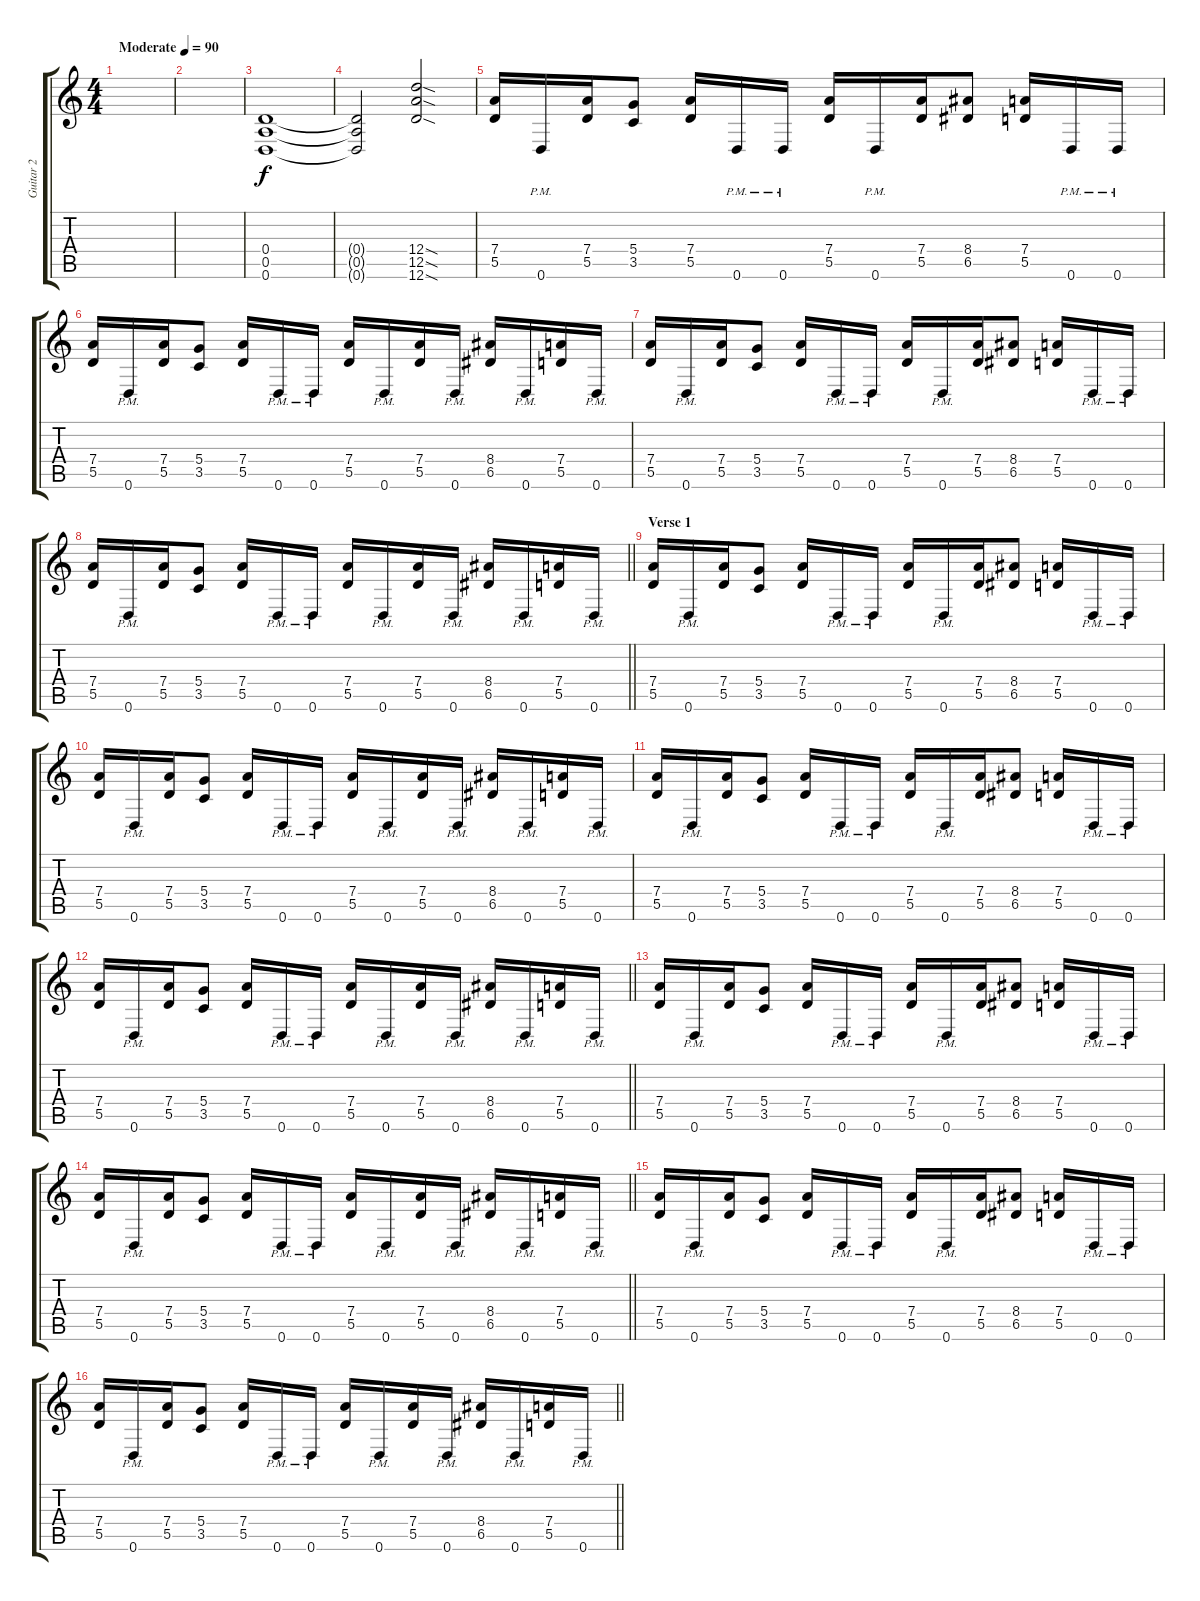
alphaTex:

\track ("Guitar 2" "Guitar 2") {instrument distortionguitar}
\staff {score tabs}
\tuning (E4 B3 G3 D3 A2 D2) {hide}
\ts (4 4)
\tempo (90 "Moderate")
\clef g2
\ks c
|
|
(0.4 0.5 0.6).1 |
(0.4{t} 0.5{t} 0.6{t}).2 (12.4{sod} 12.5{sod} 12.6{sod}).2 |
(7.4 5.5).16 0.6{pm}.16 (7.4 5.5).16 (5.4 3.5).8 (7.4 5.5).16 0.6{pm}.16 0.6{pm}.16 (7.4 5.5).16 0.6{pm}.16 (7.4 5.5).16 (8.4 6.5).8 (7.4 5.5).16 0.6{pm}.16 0.6{pm}.16 |
(7.4 5.5).16 0.6{pm}.16 (7.4 5.5).16 (5.4 3.5).8 (7.4 5.5).16 0.6{pm}.16 0.6{pm}.16 (7.4 5.5).16 0.6{pm}.16 (7.4 5.5).16 0.6{pm}.16 (8.4 6.5).16 0.6{pm}.16 (7.4 5.5).16 0.6{pm}.16 |
(7.4 5.5).16 0.6{pm}.16 (7.4 5.5).16 (5.4 3.5).8 (7.4 5.5).16 0.6{pm}.16 0.6{pm}.16 (7.4 5.5).16 0.6{pm}.16 (7.4 5.5).16 (8.4 6.5).8 (7.4 5.5).16 0.6{pm}.16 0.6{pm}.16 |
\barLineRight lightlight
(7.4 5.5).16 0.6{pm}.16 (7.4 5.5).16 (5.4 3.5).8 (7.4 5.5).16 0.6{pm}.16 0.6{pm}.16 (7.4 5.5).16 0.6{pm}.16 (7.4 5.5).16 0.6{pm}.16 (8.4 6.5).16 0.6{pm}.16 (7.4 5.5).16 0.6{pm}.16 |
\section ("" "Verse 1")
(7.4 5.5).16 0.6{pm}.16 (7.4 5.5).16 (5.4 3.5).8 (7.4 5.5).16 0.6{pm}.16 0.6{pm}.16 (7.4 5.5).16 0.6{pm}.16 (7.4 5.5).16 (8.4 6.5).8 (7.4 5.5).16 0.6{pm}.16 0.6{pm}.16 |
(7.4 5.5).16 0.6{pm}.16 (7.4 5.5).16 (5.4 3.5).8 (7.4 5.5).16 0.6{pm}.16 0.6{pm}.16 (7.4 5.5).16 0.6{pm}.16 (7.4 5.5).16 0.6{pm}.16 (8.4 6.5).16 0.6{pm}.16 (7.4 5.5).16 0.6{pm}.16 |
(7.4 5.5).16 0.6{pm}.16 (7.4 5.5).16 (5.4 3.5).8 (7.4 5.5).16 0.6{pm}.16 0.6{pm}.16 (7.4 5.5).16 0.6{pm}.16 (7.4 5.5).16 (8.4 6.5).8 (7.4 5.5).16 0.6{pm}.16 0.6{pm}.16 |
\barLineRight lightlight
(7.4 5.5).16 0.6{pm}.16 (7.4 5.5).16 (5.4 3.5).8 (7.4 5.5).16 0.6{pm}.16 0.6{pm}.16 (7.4 5.5).16 0.6{pm}.16 (7.4 5.5).16 0.6{pm}.16 (8.4 6.5).16 0.6{pm}.16 (7.4 5.5).16 0.6{pm}.16 |
(7.4 5.5).16 0.6{pm}.16 (7.4 5.5).16 (5.4 3.5).8 (7.4 5.5).16 0.6{pm}.16 0.6{pm}.16 (7.4 5.5).16 0.6{pm}.16 (7.4 5.5).16 (8.4 6.5).8 (7.4 5.5).16 0.6{pm}.16 0.6{pm}.16 |
\barLineRight lightlight
(7.4 5.5).16 0.6{pm}.16 (7.4 5.5).16 (5.4 3.5).8 (7.4 5.5).16 0.6{pm}.16 0.6{pm}.16 (7.4 5.5).16 0.6{pm}.16 (7.4 5.5).16 0.6{pm}.16 (8.4 6.5).16 0.6{pm}.16 (7.4 5.5).16 0.6{pm}.16 |
(7.4 5.5).16 0.6{pm}.16 (7.4 5.5).16 (5.4 3.5).8 (7.4 5.5).16 0.6{pm}.16 0.6{pm}.16 (7.4 5.5).16 0.6{pm}.16 (7.4 5.5).16 (8.4 6.5).8 (7.4 5.5).16 0.6{pm}.16 0.6{pm}.16 |
\barLineRight lightlight
(7.4 5.5).16 0.6{pm}.16 (7.4 5.5).16 (5.4 3.5).8 (7.4 5.5).16 0.6{pm}.16 0.6{pm}.16 (7.4 5.5).16 0.6{pm}.16 (7.4 5.5).16 0.6{pm}.16 (8.4 6.5).16 0.6{pm}.16 (7.4 5.5).16 0.6{pm}.16
